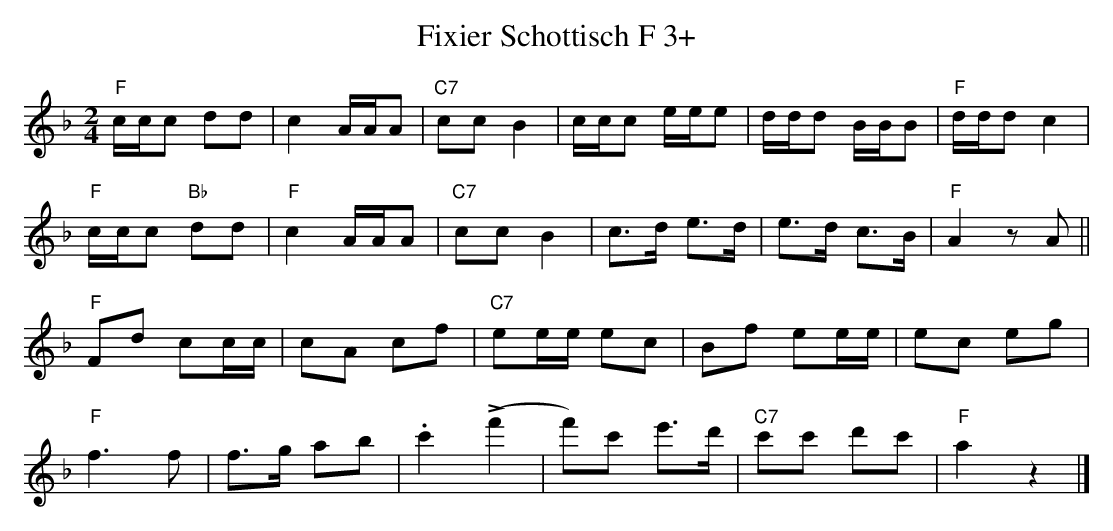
X:1
T:Fixier Schottisch F 3+
M:2/4
L:1/8
K:F %%MIDI gchordon
"F"c/2c/2c dd | c2 A/2A/2A | "C7"ccB2 | c/2c/2c e/2e/2e | d/2d/2d B/2B/2B | "F"d/2d/2dc2 |
"F"c/2c/2c "Bb"dd | "F"c2 A/2A/2A | "C7"ccB2 | c>d e>d | e>d c>B | "F"A2zA ||
"F"Fd cc/2c/2 | cA cf | "C7"ee/2e/2 ec | Bf ee/2e/2 | ec eg |
"F"f3f | f>g ab | .c'2(!>!f'2 | f')c' e'>d' | "C7"c'c' d'c' | "F"a2z2 |]
